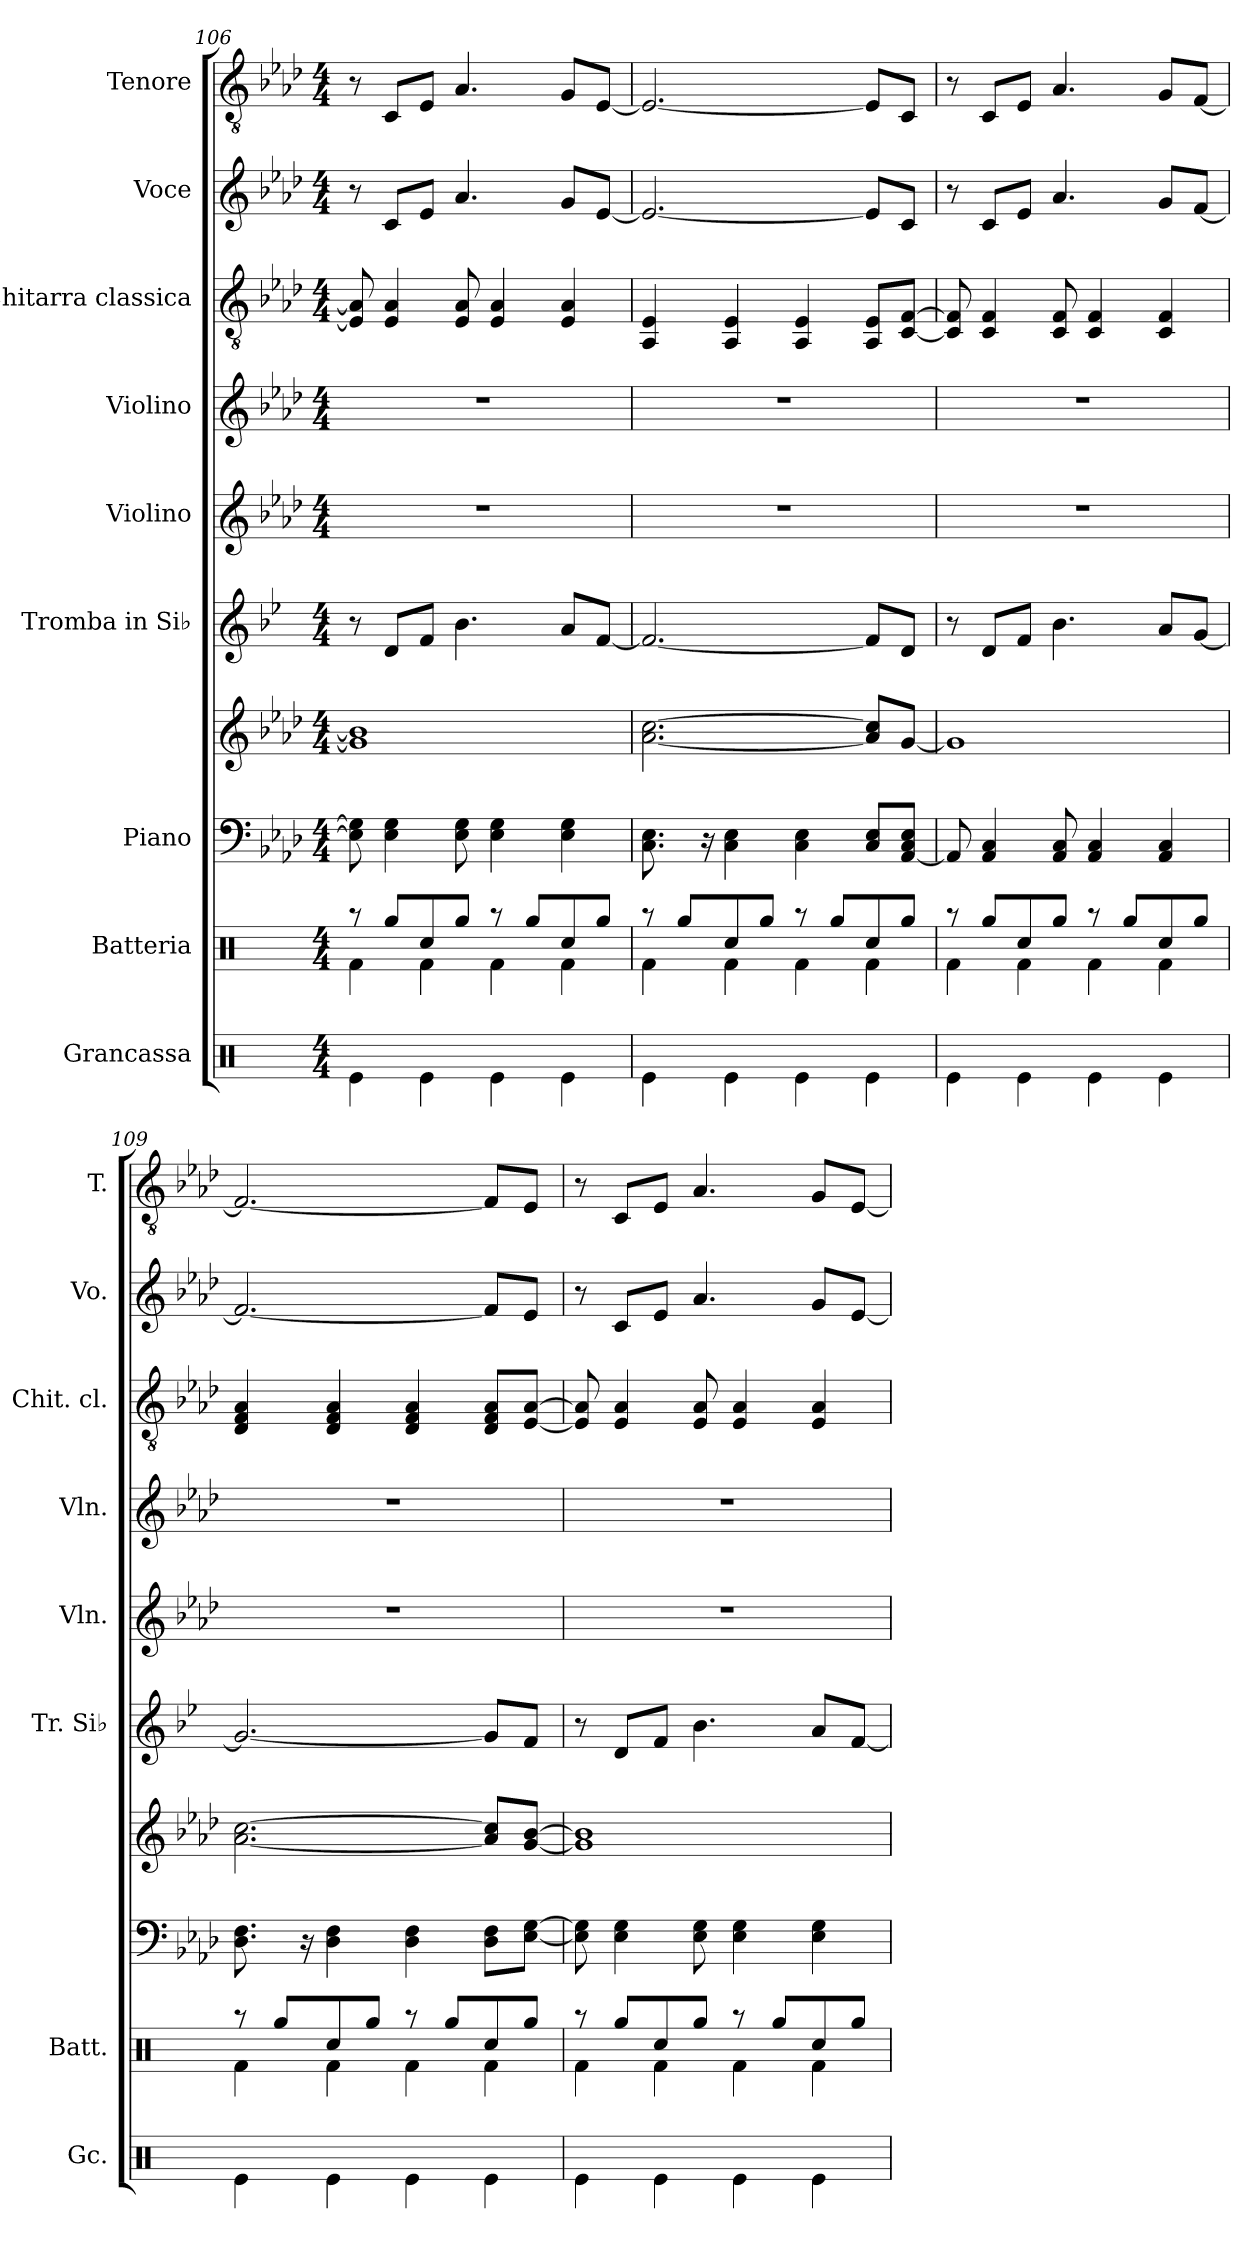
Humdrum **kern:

**kern	**kern	**kern	**kern	**kern	**kern	**kern	**kern	**kern	**kern
*part9	*part8	*part7	*part7	*part6	*part5	*part4	*part3	*part2	*part1
*staff10	*staff9	*staff8	*staff7	*staff6	*staff5	*staff4	*staff3	*staff2	*staff1
*I"Grancassa	*I"Batteria	*I"Piano	*	*I"Tromba in Si♭	*I"Violino	*I"Violino	*I"Chitarra classica	*I"Voce	*I"Tenore
*I'Gc.	*I'Batt.	*	*	*I'Tr. Si♭	*I'Vln.	*I'Vln.	*I'Chit. cl.	*I'Vo.	*I'T.
*clefX	*clefX	*clefF4	*clefG2	*clefG2	*clefG2	*clefG2	*clefGv2	*clefG2	*clefGv2
*	*	*	*	*ITrd1c2	*	*	*	*	*
*k[]	*k[]	*k[b-e-a-d-]	*k[b-e-a-d-]	*k[b-e-a-d-]	*k[b-e-a-d-]	*k[b-e-a-d-]	*k[b-e-a-d-]	*k[b-e-a-d-]	*k[b-e-a-d-]
*M4/4	*M4/4	*M4/4	*M4/4	*M4/4	*M4/4	*M4/4	*M4/4	*M4/4	*M4/4
=106	=106	=106	=106	=106	=106	=106	=106	=106	=106
*	*^	*	*	*	*	*	*	*	*
4Re\	8r	4Rf\	8E-\] 8G\]	1g] 1b-]	8r	1r	1r	8E-/] 8A-/]	8r	8r
.	8Rgg/L	.	4E-\ 4G\	.	8c/L	.	.	4E-/ 4A-/	8c/L	8C/L
4Re\	8Rcc/	4Rf\	.	.	8e-/J	.	.	.	8e-/J	8E-/J
.	8Rgg/J	.	8E-\ 8G\	.	4.a-\	.	.	8E-/ 8A-/	4.a-/	4.A-/
4Re\	8r	4Rf\	4E-\ 4G\	.	.	.	.	4E-/ 4A-/	.	.
.	8Rgg/L	.	.	.	.	.	.	.	.	.
4Re\	8Rcc/	4Rf\	4E-\ 4G\	.	8g/L	.	.	4E-/ 4A-/	8g/L	8G/L
.	8Rgg/J	.	.	.	[8e-/J	.	.	.	[8e-/J	[8E-/J
=107	=107	=107	=107	=107	=107	=107	=107	=107	=107	=107
4Re\	8r	4Rf\	8.C\ 8.E-\	[2.a-\ [2.cc\	2.e-/_	1r	1r	4AA-/ 4E-/	2.e-/_	2.E-/_
.	8Rgg/L	.	.	.	.	.	.	.	.	.
.	.	.	16r	.	.	.	.	.	.	.
4Re\	8Rcc/	4Rf\	4C\ 4E-\	.	.	.	.	4AA-/ 4E-/	.	.
.	8Rgg/J	.	.	.	.	.	.	.	.	.
4Re\	8r	4Rf\	4C\ 4E-\	.	.	.	.	4AA-/ 4E-/	.	.
.	8Rgg/L	.	.	.	.	.	.	.	.	.
4Re\	8Rcc/	4Rf\	8C/ 8E-/L	8a-/] 8cc/]L	8e-/L]	.	.	8AA-/ 8E-/L	8e-/L]	8E-/L]
.	8Rgg/J	.	[8AA-/ 8C/ 8E-/J	[8g/J	8c/J	.	.	[8C/ [8F/J	8c/J	8C/J
!!LO:PB:g=z
=108	=108	=108	=108	=108	=108	=108	=108	=108	=108	=108
4Re\	8r	4Rf\	8AA-/]	1g]	8r	1r	1r	8C/] 8F/]	8r	8r
.	8Rgg/L	.	4AA-/ 4C/	.	8c/L	.	.	4C/ 4F/	8c/L	8C/L
4Re\	8Rcc/	4Rf\	.	.	8e-/J	.	.	.	8e-/J	8E-/J
.	8Rgg/J	.	8AA-/ 8C/	.	4.a-\	.	.	8C/ 8F/	4.a-/	4.A-/
4Re\	8r	4Rf\	4AA-/ 4C/	.	.	.	.	4C/ 4F/	.	.
.	8Rgg/L	.	.	.	.	.	.	.	.	.
4Re\	8Rcc/	4Rf\	4AA-/ 4C/	.	8g/L	.	.	4C/ 4F/	8g/L	8G/L
.	8Rgg/J	.	.	.	[8f/J	.	.	.	[8f/J	[8F/J
=109	=109	=109	=109	=109	=109	=109	=109	=109	=109	=109
4Re\	8r	4Rf\	8.D-\ 8.F\	[2.a-\ [2.cc\	2.f/_	1r	1r	4D-/ 4F/ 4A-/	2.f/_	2.F/_
.	8Rgg/L	.	.	.	.	.	.	.	.	.
.	.	.	16r	.	.	.	.	.	.	.
4Re\	8Rcc/	4Rf\	4D-\ 4F\	.	.	.	.	4D-/ 4F/ 4A-/	.	.
.	8Rgg/J	.	.	.	.	.	.	.	.	.
4Re\	8r	4Rf\	4D-\ 4F\	.	.	.	.	4D-/ 4F/ 4A-/	.	.
.	8Rgg/L	.	.	.	.	.	.	.	.	.
4Re\	8Rcc/	4Rf\	8D-\ 8F\L	8a-/] 8cc/]L	8f/L]	.	.	8D-/ 8F/ 8A-/L	8f/L]	8F/L]
.	8Rgg/J	.	[8E-\ [8G\J	[8g/ [8b-/J	8e-/J	.	.	[8E-/ [8A-/J	8e-/J	8E-/J
=110	=110	=110	=110	=110	=110	=110	=110	=110	=110	=110
4Re\	8r	4Rf\	8E-\] 8G\]	1g] 1b-]	8r	1r	1r	8E-/] 8A-/]	8r	8r
.	8Rgg/L	.	4E-\ 4G\	.	8c/L	.	.	4E-/ 4A-/	8c/L	8C/L
4Re\	8Rcc/	4Rf\	.	.	8e-/J	.	.	.	8e-/J	8E-/J
.	8Rgg/J	.	8E-\ 8G\	.	4.a-\	.	.	8E-/ 8A-/	4.a-/	4.A-/
4Re\	8r	4Rf\	4E-\ 4G\	.	.	.	.	4E-/ 4A-/	.	.
.	8Rgg/L	.	.	.	.	.	.	.	.	.
4Re\	8Rcc/	4Rf\	4E-\ 4G\	.	8g/L	.	.	4E-/ 4A-/	8g/L	8G/L
.	8Rgg/J	.	.	.	[8e-/J	.	.	.	[8e-/J	[8E-/J
*	*v	*v	*	*	*	*	*	*	*	*
=	=	=	=	=	=	=	=	=	=
*-	*-	*-	*-	*-	*-	*-	*-	*-	*-
